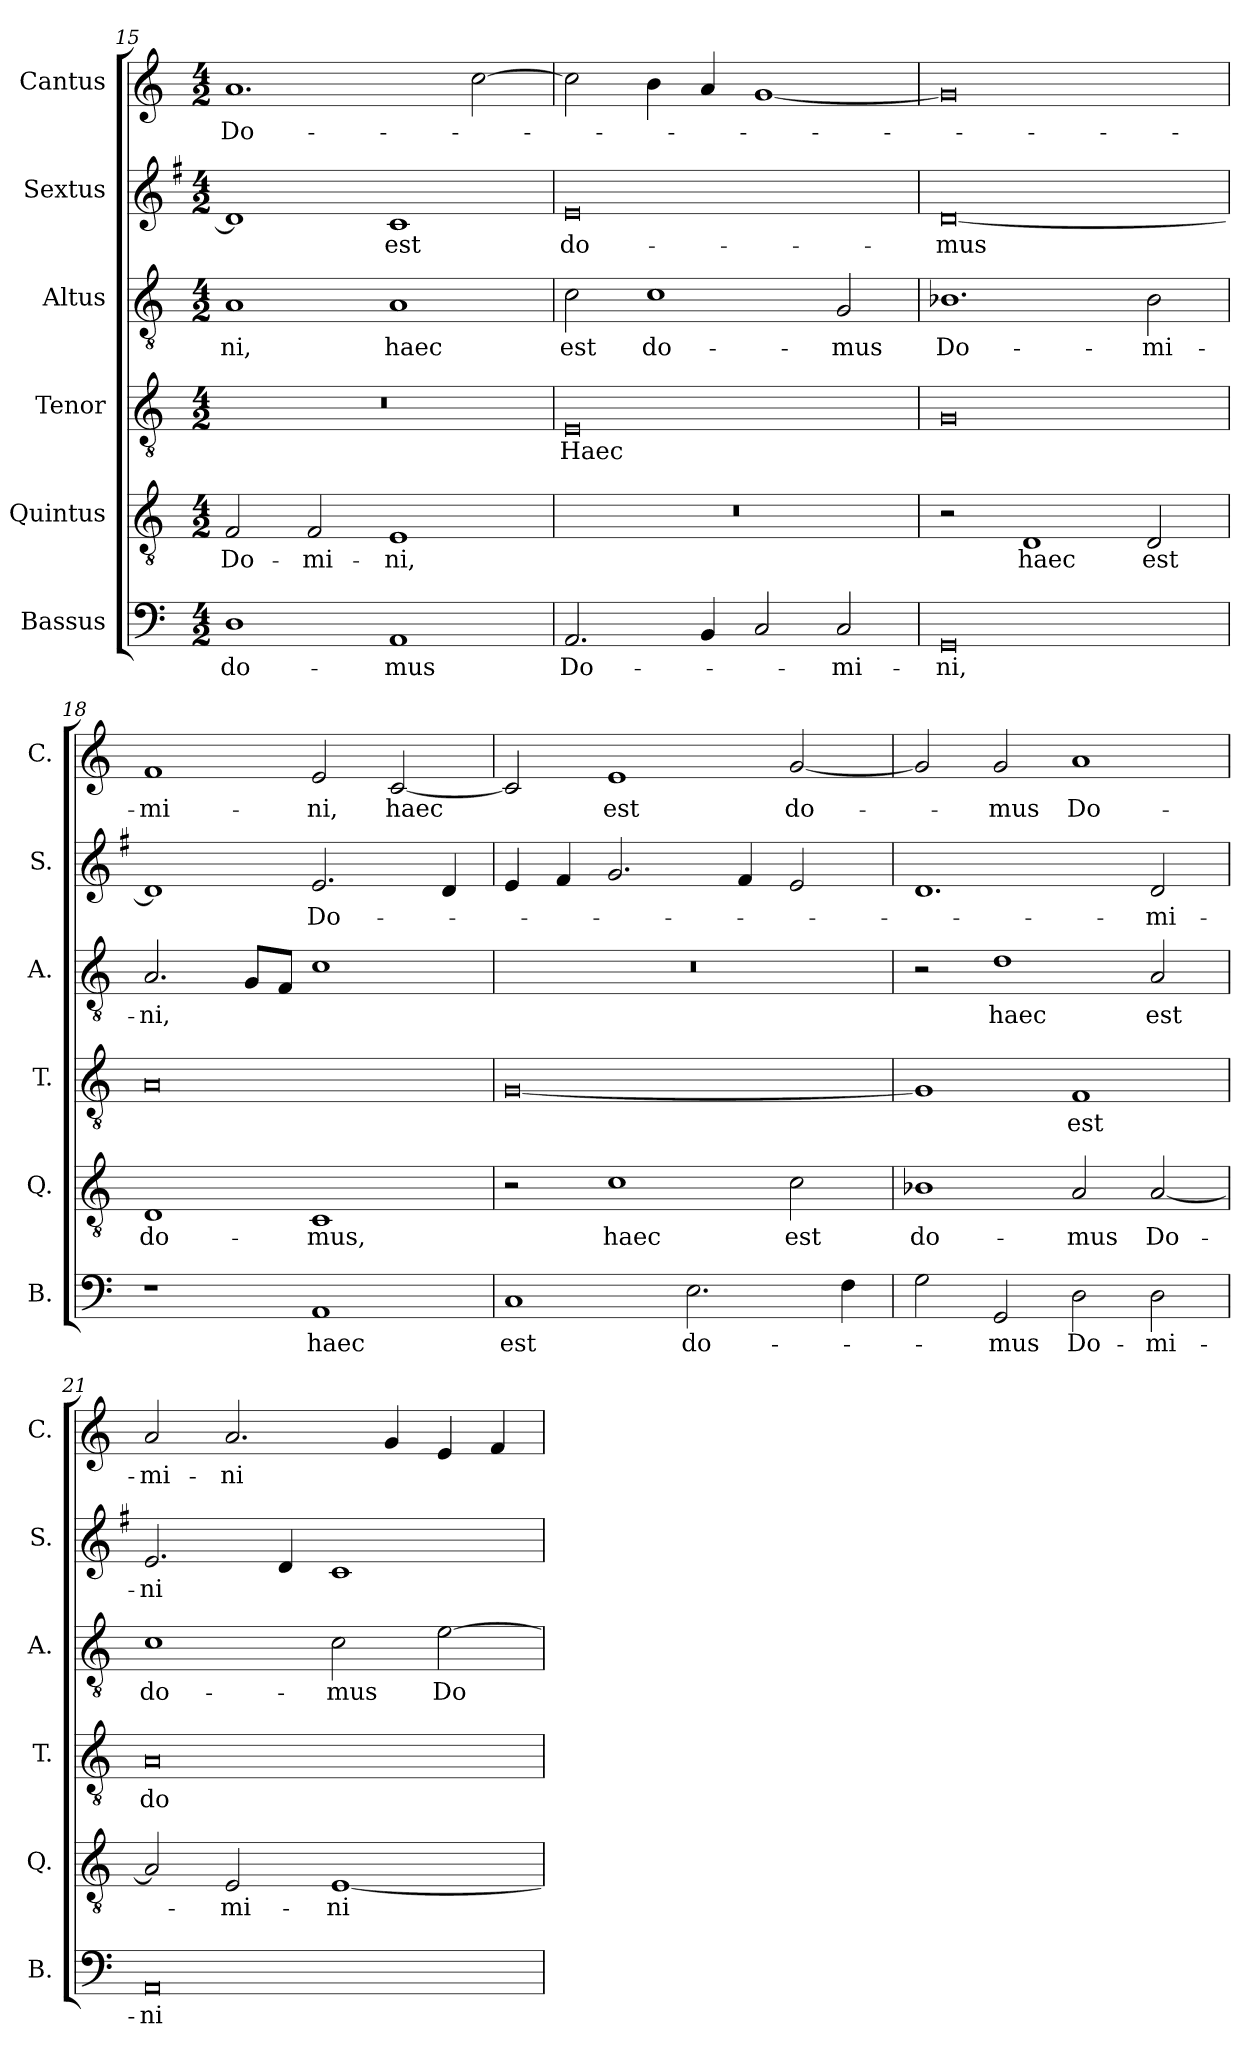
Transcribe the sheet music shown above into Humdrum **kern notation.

**kern	**text	**kern	**text	**kern	**text	**kern	**text	**kern	**text	**kern	**text
*part6	*part6	*part5	*part5	*part4	*part4	*part3	*part3	*part2	*part2	*part1	*part1
*staff6	*staff6	*staff5	*staff5	*staff4	*staff4	*staff3	*staff3	*staff2	*staff2	*staff1	*staff1
*I"Bassus	*	*I"Quintus	*	*I"Tenor	*	*I"Altus	*	*I"Sextus	*	*I"Cantus	*
*I'B.	*	*I'Q.	*	*I'T.	*	*I'A.	*	*I'S.	*	*I'C.	*
*clefF4	*	*clefGv2	*	*clefGv2	*	*clefGv2	*	*clefG2	*	*clefG2	*
*k[]	*	*k[]	*	*k[]	*	*k[]	*	*k[f#]	*	*k[]	*
*M4/2	*	*M4/2	*	*M4/2	*	*M4/2	*	*M4/2	*	*M4/2	*
=15	=15	=15	=15	=15	=15	=15	=15	=15	=15	=15	=15
1D	do-	2F/	Do-	0r	.	1A	-ni,	1d]	.	1.a	Do-
.	.	2F/	-mi-	.	.	.	.	.	.	.	.
1AA	-mus	1E	-ni,	.	.	1A	haec	1c	est	.	.
.	.	.	.	.	.	.	.	.	.	[2cc\	.
!!LO:PB:g=z
=16	=16	=16	=16	=16	=16	=16	=16	=16	=16	=16	=16
2.AA/	Do-	0r	.	0E	Haec	2c\	est	0e	do-	2cc\]	.
.	.	.	.	.	.	1c	do-	.	.	4b\	.
4BB/	.	.	.	.	.	.	.	.	.	4a/	.
2C/	.	.	.	.	.	.	.	.	.	[1g	.
2C/	-mi-	.	.	.	.	2G/	-mus	.	.	.	.
=17	=17	=17	=17	=17	=17	=17	=17	=17	=17	=17	=17
0GG	-ni,	2r	.	0G	.	1.B-X	Do-	[0d	-mus	0g]	.
.	.	1D	haec	.	.	.	.	.	.	.	.
.	.	2D/	est	.	.	2B-\	-mi-	.	.	.	.
=18	=18	=18	=18	=18	=18	=18	=18	=18	=18	=18	=18
1r	.	1D	do-	0A	.	2.A/	-ni,	1d]	.	1f	-mi-
.	.	.	.	.	.	8G/L	.	.	.	.	.
.	.	.	.	.	.	8F/J	.	.	.	.	.
1AA	haec	1C	-mus,	.	.	1c	.	2.e/	Do-	2e/	-ni,
.	.	.	.	.	.	.	.	.	.	[2c/	haec
.	.	.	.	.	.	.	.	4d/	.	.	.
=19	=19	=19	=19	=19	=19	=19	=19	=19	=19	=19	=19
1C	est	2r	.	[0G	.	0r	.	4e/	.	2c/]	.
.	.	.	.	.	.	.	.	4f#/	.	.	.
.	.	1c	haec	.	.	.	.	2.g/	.	1e	est
2.E\	do-	.	.	.	.	.	.	.	.	.	.
.	.	.	.	.	.	.	.	4f#/	.	.	.
.	.	2c\	est	.	.	.	.	2e/	.	[2g/	do-
4F\	.	.	.	.	.	.	.	.	.	.	.
=20	=20	=20	=20	=20	=20	=20	=20	=20	=20	=20	=20
2G\	.	1B-X	do-	1G]	.	2r	.	1.d	.	2g/]	.
2GG/	-mus	.	.	.	.	1d	haec	.	.	2g/	-mus
2D\	Do-	2A/	-mus	1F	est	.	.	.	.	1a	Do-
2D\	-mi-	[2A/	Do-	.	.	2A/	est	2d/	-mi-	.	.
=21	=21	=21	=21	=21	=21	=21	=21	=21	=21	=21	=21
0AA	-ni	2A/]	.	0A	do-	1c	do-	2.e/	-ni	2a/	-mi-
.	.	2E/	-mi-	.	.	.	.	.	.	2.a/	-ni
.	.	.	.	.	.	.	.	4d/	.	.	.
.	.	[1E	-ni	.	.	2c\	-mus	1c	.	.	.
.	.	.	.	.	.	.	.	.	.	4g/	.
.	.	.	.	.	.	[2e\	Do-	.	.	4e/	.
.	.	.	.	.	.	.	.	.	.	4f/	.
=	=	=	=	=	=	=	=	=	=	=	=
*-	*-	*-	*-	*-	*-	*-	*-	*-	*-	*-	*-
